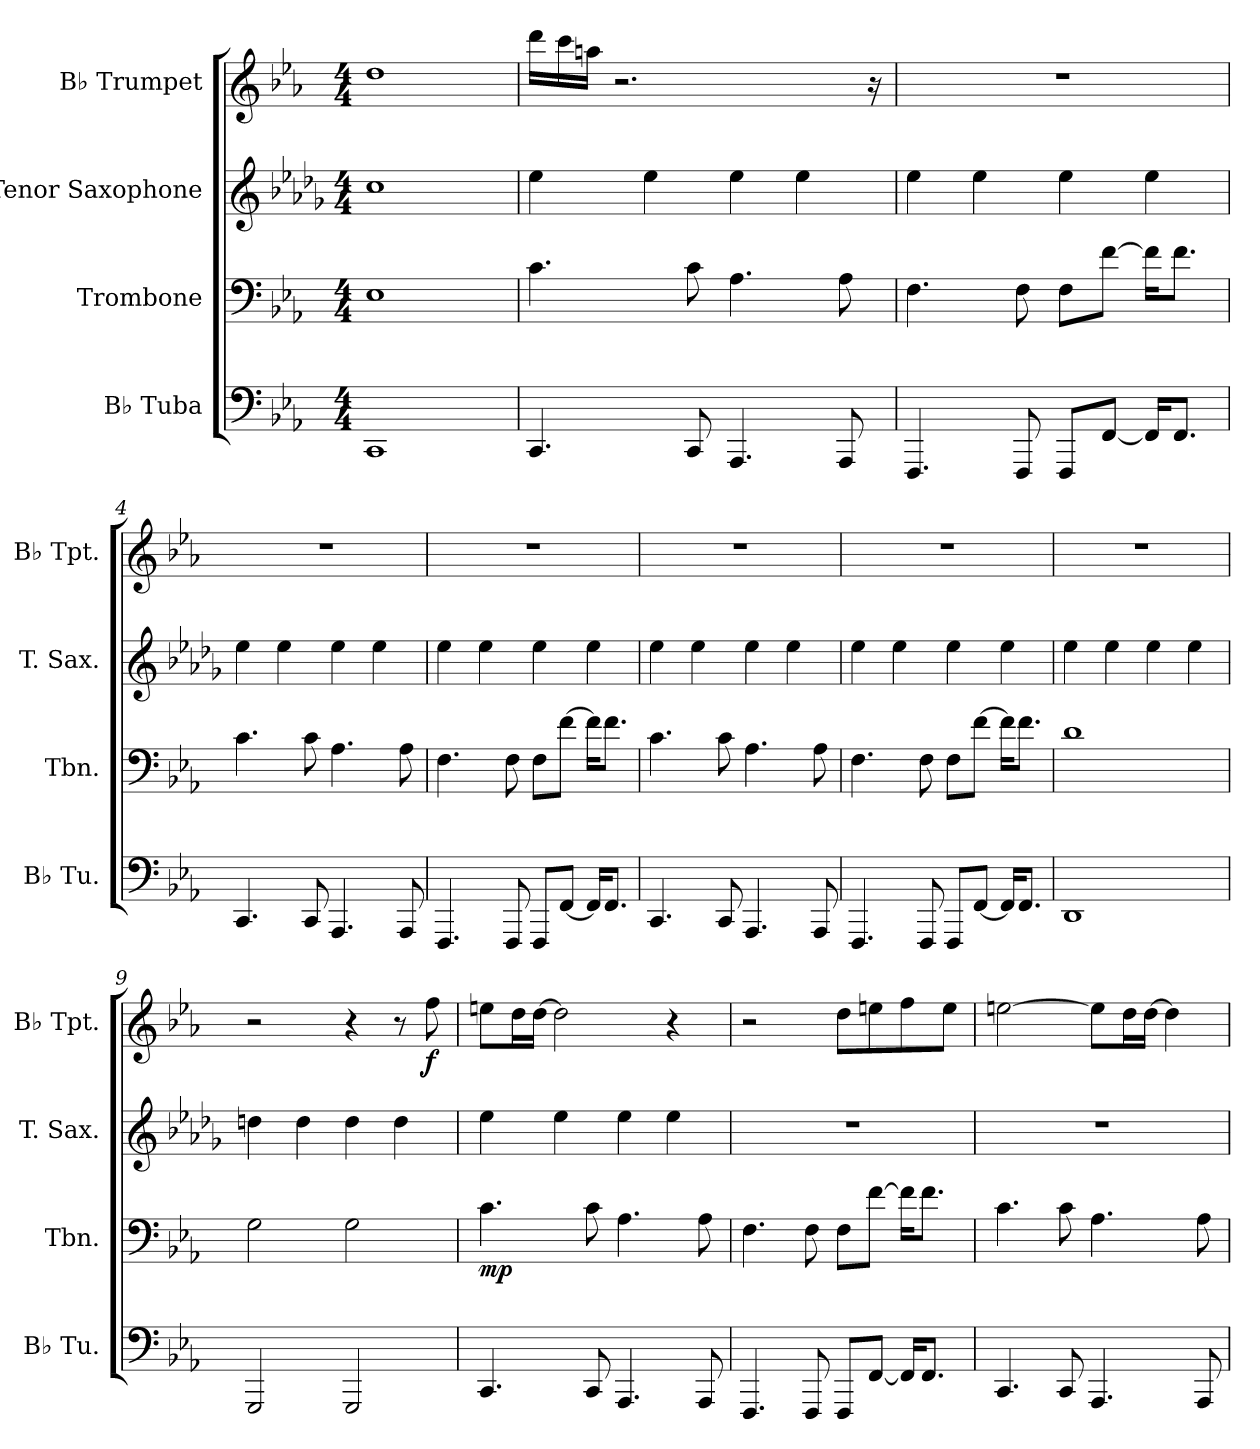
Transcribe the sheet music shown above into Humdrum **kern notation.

**kern	**kern	**dynam	**kern	**kern	**dynam
*part4	*part3	*part3	*part2	*part1	*part1
*staff4	*staff3	*staff3	*staff2	*staff1	*staff1
*I"B♭ Tuba	*I"Trombone	*	*I"Tenor Saxophone	*I"B♭ Trumpet	*
*I'B♭ Tu.	*I'Tbn.	*	*I'T. Sax.	*I'B♭ Tpt.	*
*clefF4	*clefF4	*	*clefG2	*clefG2	*
*	*	*	*ITrd8c14	*ITrd1c2	*
*k[b-e-a-]	*k[b-e-a-]	*	*k[b-e-a-d-g-]	*k[b-e-a-d-g-]	*
*M4/4	*M4/4	*	*M4/4	*M4/4	*
*MM85	*MM85	*	*MM85	*MM85	*
=1	=1	=1	=1	=1	=1
1CC	1E-	.	1c	1cc	.
=2	=2	=2	=2	=2	=2
4.CC/	4.c\	.	4e-\	16ccc\LL	.
.	.	.	.	16bb-\	.
.	.	.	.	16ggn\JJ	.
.	.	.	.	2.r	.
.	.	.	4e-\	.	.
8CC/	8c\	.	.	.	.
4.AAA-/	4.A-\	.	4e-\	.	.
.	.	.	4e-\	.	.
8AAA-/	8A-\	.	.	.	.
.	.	.	.	16r	.
=3	=3	=3	=3	=3	=3
4.FFF/	4.F\	.	4e-\	1r	.
.	.	.	4e-\	.	.
8FFF/	8F\	.	.	.	.
8FFF/L	8F\L	.	4e-\	.	.
[8FF/J	[8f\J	.	.	.	.
16FF/KL]	16f\KL]	.	4e-\	.	.
8.FF/J	8.f\J	.	.	.	.
=4	=4	=4	=4	=4	=4
4.CC/	4.c\	.	4e-\	1r	.
.	.	.	4e-\	.	.
8CC/	8c\	.	.	.	.
4.AAA-/	4.A-\	.	4e-\	.	.
.	.	.	4e-\	.	.
8AAA-/	8A-\	.	.	.	.
!!LO:LB:g=z
=5	=5	=5	=5	=5	=5
4.FFF/	4.F\	.	4e-\	1r	.
.	.	.	4e-\	.	.
8FFF/	8F\	.	.	.	.
8FFF/L	8F\L	.	4e-\	.	.
[8FF/J	[8f\J	.	.	.	.
16FF/KL]	16f\KL]	.	4e-\	.	.
8.FF/J	8.f\J	.	.	.	.
=6	=6	=6	=6	=6	=6
4.CC/	4.c\	.	4e-\	1r	.
.	.	.	4e-\	.	.
8CC/	8c\	.	.	.	.
4.AAA-/	4.A-\	.	4e-\	.	.
.	.	.	4e-\	.	.
8AAA-/	8A-\	.	.	.	.
=7	=7	=7	=7	=7	=7
4.FFF/	4.F\	.	4e-\	1r	.
.	.	.	4e-\	.	.
8FFF/	8F\	.	.	.	.
8FFF/L	8F\L	.	4e-\	.	.
[8FF/J	[8f\J	.	.	.	.
16FF/KL]	16f\KL]	.	4e-\	.	.
8.FF/J	8.f\J	.	.	.	.
=8	=8	=8	=8	=8	=8
1DD	1d	.	4e-\	1r	.
.	.	.	4e-\	.	.
.	.	.	4e-\	.	.
.	.	.	4e-\	.	.
=9	=9	=9	=9	=9	=9
2GGG/	2G\	.	4dn\	2r	.
.	.	.	4d\	.	.
2GGG/	2G\	.	4d\	4r	.
.	.	.	4d\	8r	.
!	!	!	!	!	!LO:DY:b
.	.	.	.	8ee-\	f
!!LO:PB:g=z
=10	=10	=10	=10	=10	=10
!	!	!LO:DY:b	!	!	!
4.CC/	4.c\	mp	4e-\	8ddn\L	.
.	.	.	.	16cc\L	.
.	.	.	.	[16cc\JJ	.
.	.	.	4e-\	2cc\]	.
8CC/	8c\	.	.	.	.
4.AAA-/	4.A-\	.	4e-\	.	.
.	.	.	4e-\	4r	.
8AAA-/	8A-\	.	.	.	.
=11	=11	=11	=11	=11	=11
4.FFF/	4.F\	.	1r	2r	.
8FFF/	8F\	.	.	.	.
8FFF/L	8F\L	.	.	8cc\L	.
[8FF/J	[8f\J	.	.	8ddn\	.
16FF/KL]	16f\KL]	.	.	8ee-\	.
8.FF/J	8.f\J	.	.	.	.
.	.	.	.	8dd\J	.
=12	=12	=12	=12	=12	=12
4.CC/	4.c\	.	1r	[2ddn\	.
8CC/	8c\	.	.	.	.
4.AAA-/	4.A-\	.	.	8dd\L]	.
.	.	.	.	16cc\L	.
.	.	.	.	[16cc\JJ	.
.	.	.	.	4cc\]	.
8AAA-/	8A-\	.	.	.	.
=	=	=	=	=	=
*-	*-	*-	*-	*-	*-
